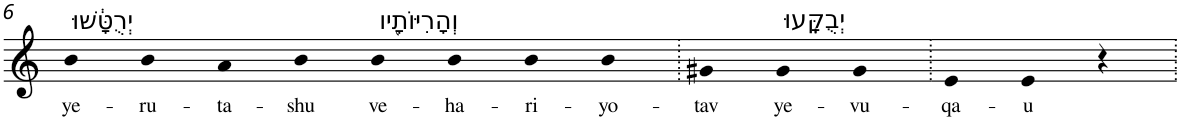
**kern	**text
*part1	*part1
*staff1	*staff1
*I"Piano	*
*I'Pno	*
!!LO:PB:g=z
*clefG2	*
*k[]	*
=6	=6
!LO:TX:a:t=יְרֻטָּ֔שׁוּ	!
!	!LO:LY:b
4b	ye-
!	!LO:LY:b
4b	-ru-
!	!LO:LY:b
4a	-ta-
!	!LO:LY:b
4b	-shu
!LO:TX:a:t=וְהָרִיּוֹתָ֖יו	!
!	!LO:LY:b
4b	ve-
!	!LO:LY:b
4b	-ha-
!	!LO:LY:b
4b	-ri-
!	!LO:LY:b
4b	-yo-
=7.	=7.
!	!LO:LY:b
4g#X	-tav
!LO:TX:a:t=יְבֻקָּֽעוּ	!
!	!LO:LY:b
4g#	ye-
!	!LO:LY:b
4g#	-vu-
=8.	=8.
!	!LO:LY:b
4e	-qa-
!	!LO:LY:b
4e	-u
4r	.
=.	=.
*-	*-
